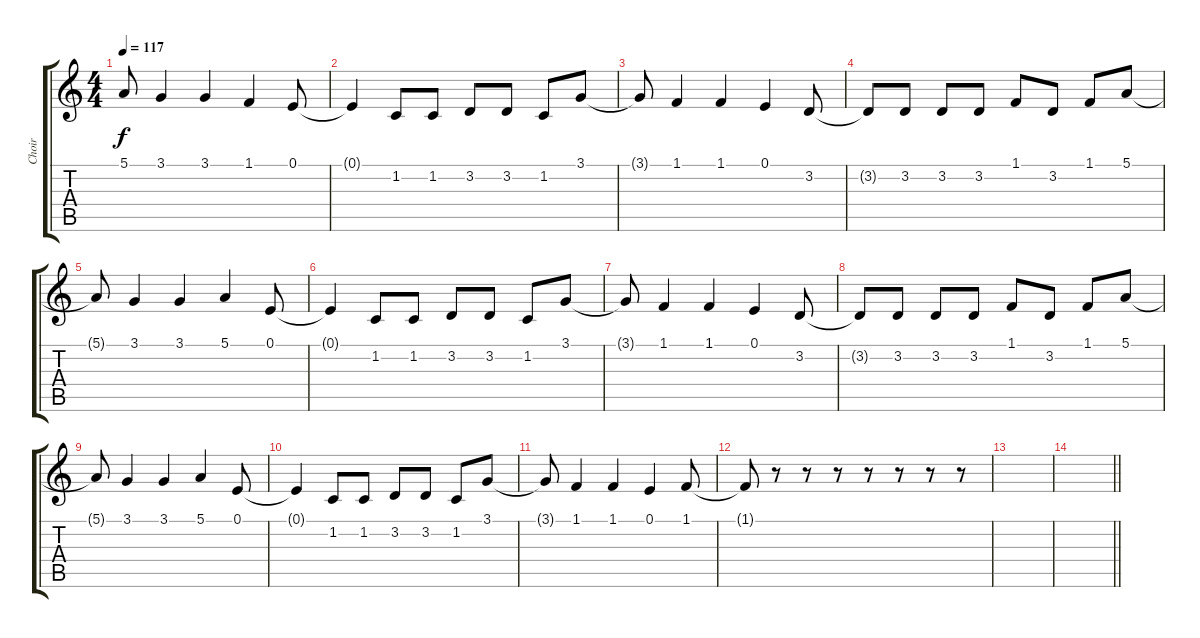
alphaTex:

\track ("Choir" "Choir") {instrument choiraahs}
\staff {score tabs}
\tuning (E4 B3 G3 D3 A2 E2) {hide}
\ts (4 4)
\tempo 117
\clef g2
\ks c
5.1{t}.8{dy f} 3.1.4 3.1.4 1.1.4 0.1.8 |
0.1{t}.4 1.2.8 1.2.8 3.2.8 3.2.8 1.2.8 3.1.8 |
3.1{t}.8 1.1.4 1.1.4 0.1.4 3.2.8 |
3.2{t}.8 3.2.8 3.2.8 3.2.8 1.1.8 3.2.8 1.1.8 5.1.8 |
5.1{t}.8 3.1.4 3.1.4 5.1.4 0.1.8 |
0.1{t}.4 1.2.8 1.2.8 3.2.8 3.2.8 1.2.8 3.1.8 |
3.1{t}.8 1.1.4 1.1.4 0.1.4 3.2.8 |
3.2{t}.8 3.2.8 3.2.8 3.2.8 1.1.8 3.2.8 1.1.8 5.1.8 |
5.1{t}.8 3.1.4 3.1.4 5.1.4 0.1.8 |
0.1{t}.4 1.2.8 1.2.8 3.2.8 3.2.8 1.2.8 3.1.8 |
3.1{t}.8 1.1.4 1.1.4 0.1.4 1.1.8 |
1.1{t}.8 r.8 r.8 r.8 r.8 r.8 r.8 r.8 |
|
\barLineRight lightlight
